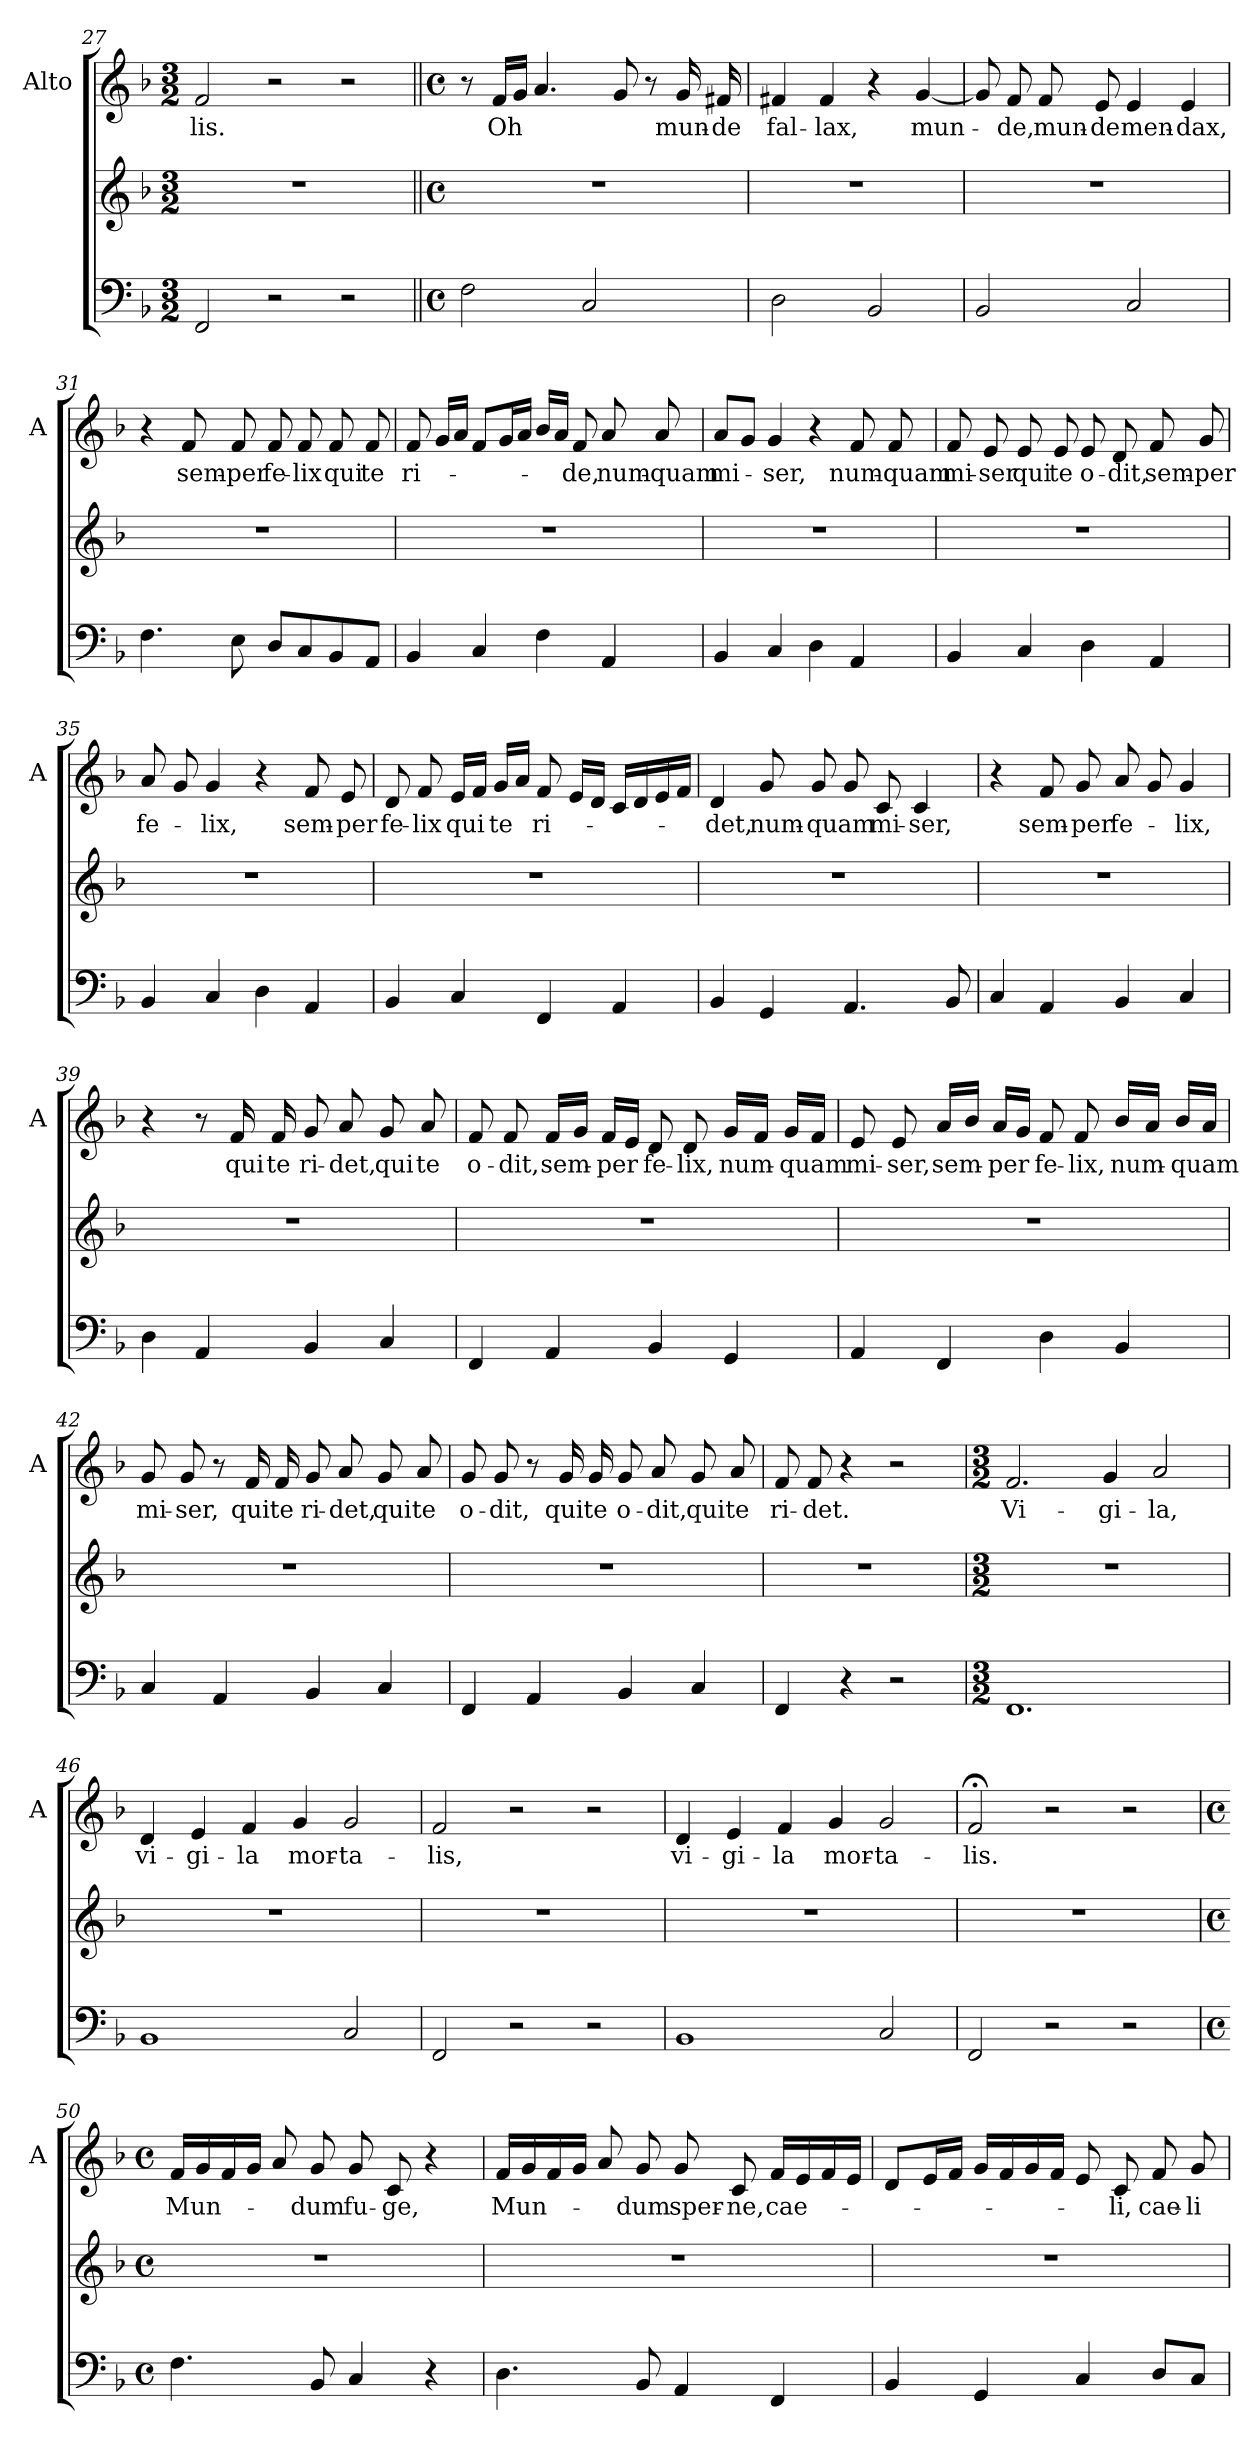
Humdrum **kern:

**kern	**kern	**kern	**text
*part2	*part2	*part1	*part1
*staff3	*staff2	*staff1	*staff1
*	*	*I"Alto	*
*	*	*I'A	*
!!LO:PB:g=z
*clefF4	*clefG2	*clefG2	*
*k[b-]	*k[b-]	*k[b-]	*
*F:	*F:	*F:	*
*M3/2	*M3/2	*M3/2	*
=27	=27	=27	=27
!	!	!	!LO:LY:b
2FF/	1.r	2f/	-lis.
2r	.	2r	.
2r	.	2r	.
=28||	=28||	=28||	=28||
*M4/4	*M4/4	*M4/4	*
*met(c)	*met(c)	*met(c)	*
2F\	1r	8r	.
!	!	!	!LO:LY:b
.	.	16f/LL	Oh
.	.	16g/JJ	.
.	.	4.a/	.
2C/	.	.	.
.	.	8g/	.
.	.	8r	.
!	!	!	!LO:LY:b
.	.	16g/	mun-
!	!	!	!LO:LY:b
.	.	16f#X/	-de
=29	=29	=29	=29
!	!	!	!LO:LY:b
2D\	1r	4f#X/	fal-
!	!	!	!LO:LY:b
.	.	4f#/	-lax,
2BB-/	.	4r	.
!	!	!	!LO:LY:b
.	.	[4g/	mun-
=30	=30	=30	=30
2BB-/	1r	8g/]	.
!	!	!	!LO:LY:b
.	.	8f/	-de,
!	!	!	!LO:LY:b
.	.	8f/	mun-
!	!	!	!LO:LY:b
.	.	8e/	-de
!	!	!	!LO:LY:b
2C/	.	4e/	men-
!	!	!	!LO:LY:b
.	.	4e/	-dax,
!!LO:LB:g=z
=31	=31	=31	=31
4.F\	1r	4r	.
!	!	!	!LO:LY:b
.	.	8f/	sem-
!	!	!	!LO:LY:b
8E\	.	8f/	-per
!	!	!	!LO:LY:b
8D/L	.	8f/	fe-
!	!	!	!LO:LY:b
8C/	.	8f/	-lix
!	!	!	!LO:LY:b
8BB-/	.	8f/	qui
!	!	!	!LO:LY:b
8AA/J	.	8f/	te
=32	=32	=32	=32
!	!	!	!LO:LY:b
4BB-/	1r	8f/	ri-
.	.	16g/LL	.
.	.	16a/JJ	.
4C/	.	8f/L	.
.	.	16g/L	.
.	.	16a/JJ	.
4F\	.	16b-/LL	.
.	.	16a/JJ	.
!	!	!	!LO:LY:b
.	.	8f/	-de,
!	!	!	!LO:LY:b
4AA/	.	8a/	num-
!	!	!	!LO:LY:b
.	.	8a/	-quam
=33	=33	=33	=33
!	!	!	!LO:LY:b
4BB-/	1r	8a/L	mi-
.	.	8g/J	.
!	!	!	!LO:LY:b
4C/	.	4g/	-ser,
4D\	.	4r	.
!	!	!	!LO:LY:b
4AA/	.	8f/	num-
!	!	!	!LO:LY:b
.	.	8f/	-quam
!!LO:LB:g=z
=34	=34	=34	=34
!	!	!	!LO:LY:b
4BB-/	1r	8f/	mi-
!	!	!	!LO:LY:b
.	.	8e/	-ser
!	!	!	!LO:LY:b
4C/	.	8e/	qui
!	!	!	!LO:LY:b
.	.	8e/	te
!	!	!	!LO:LY:b
4D\	.	8e/	o-
!	!	!	!LO:LY:b
.	.	8d/	-dit,
!	!	!	!LO:LY:b
4AA/	.	8f/	sem-
!	!	!	!LO:LY:b
.	.	8g/	-per
=35	=35	=35	=35
!	!	!	!LO:LY:b
4BB-/	1r	8a/	fe-
.	.	8g/	.
!	!	!	!LO:LY:b
4C/	.	4g/	-lix,
4D\	.	4r	.
!	!	!	!LO:LY:b
4AA/	.	8f/	sem-
!	!	!	!LO:LY:b
.	.	8e/	-per
=36	=36	=36	=36
!	!	!	!LO:LY:b
4BB-/	1r	8d/	fe-
!	!	!	!LO:LY:b
.	.	8f/	-lix
!	!	!	!LO:LY:b
4C/	.	16e/LL	qui
.	.	16f/JJ	.
!	!	!	!LO:LY:b
.	.	16g/LL	te
.	.	16a/JJ	.
!	!	!	!LO:LY:b
4FF/	.	8f/	ri-
.	.	16e/LL	.
.	.	16d/JJ	.
4AA/	.	16c/LL	.
.	.	16d/	.
.	.	16e/	.
.	.	16f/JJ	.
!!LO:LB:g=z
=37	=37	=37	=37
!	!	!	!LO:LY:b
4BB-/	1r	4d/	-det,
!	!	!	!LO:LY:b
4GG/	.	8g/	num-
!	!	!	!LO:LY:b
.	.	8g/	-quam
4.AA/	.	8g/	.
!	!	!	!LO:LY:b
.	.	8c/	mi-
!	!	!	!LO:LY:b
.	.	4c/	-ser,
8BB-/	.	.	.
=38	=38	=38	=38
4C/	1r	4r	.
!	!	!	!LO:LY:b
4AA/	.	8f/	sem-
!	!	!	!LO:LY:b
.	.	8g/	-per
!	!	!	!LO:LY:b
4BB-/	.	8a/	fe-
.	.	8g/	.
!	!	!	!LO:LY:b
4C/	.	4g/	-lix,
=39	=39	=39	=39
4D\	1r	4r	.
4AA/	.	8r	.
!	!	!	!LO:LY:b
.	.	16f/	qui
!	!	!	!LO:LY:b
.	.	16f/	te
!	!	!	!LO:LY:b
4BB-/	.	8g/	ri-
!	!	!	!LO:LY:b
.	.	8a/	-det,
!	!	!	!LO:LY:b
4C/	.	8g/	qui
!	!	!	!LO:LY:b
.	.	8a/	te
!!LO:PB:g=z
=40	=40	=40	=40
!	!	!	!LO:LY:b
4FF/	1r	8f/	o-
!	!	!	!LO:LY:b
.	.	8f/	-dit,
!	!	!	!LO:LY:b
4AA/	.	16f/LL	sem-
.	.	16g/JJ	.
!	!	!	!LO:LY:b
.	.	16f/LL	-per
.	.	16e/JJ	.
!	!	!	!LO:LY:b
4BB-/	.	8d/	fe-
!	!	!	!LO:LY:b
.	.	8d/	-lix,
!	!	!	!LO:LY:b
4GG/	.	16g/LL	num-
.	.	16f/JJ	.
!	!	!	!LO:LY:b
.	.	16g/LL	-quam
.	.	16f/JJ	.
=41	=41	=41	=41
!	!	!	!LO:LY:b
4AA/	1r	8e/	mi-
!	!	!	!LO:LY:b
.	.	8e/	-ser,
!	!	!	!LO:LY:b
4FF/	.	16a/LL	sem-
.	.	16b-/JJ	.
!	!	!	!LO:LY:b
.	.	16a/LL	-per
.	.	16g/JJ	.
!	!	!	!LO:LY:b
4D\	.	8f/	fe-
!	!	!	!LO:LY:b
.	.	8f/	-lix,
!	!	!	!LO:LY:b
4BB-/	.	16b-/LL	num-
.	.	16a/JJ	.
!	!	!	!LO:LY:b
.	.	16b-/LL	-quam
.	.	16a/JJ	.
=42	=42	=42	=42
!	!	!	!LO:LY:b
4C/	1r	8g/	mi-
!	!	!	!LO:LY:b
.	.	8g/	-ser,
4AA/	.	8r	.
!	!	!	!LO:LY:b
.	.	16f/	qui
!	!	!	!LO:LY:b
.	.	16f/	te
!	!	!	!LO:LY:b
4BB-/	.	8g/	ri-
!	!	!	!LO:LY:b
.	.	8a/	-det,
!	!	!	!LO:LY:b
4C/	.	8g/	qui
!	!	!	!LO:LY:b
.	.	8a/	te
!!LO:LB:g=z
=43	=43	=43	=43
!	!	!	!LO:LY:b
4FF/	1r	8g/	o-
!	!	!	!LO:LY:b
.	.	8g/	-dit,
4AA/	.	8r	.
!	!	!	!LO:LY:b
.	.	16g/	qui
!	!	!	!LO:LY:b
.	.	16g/	te
!	!	!	!LO:LY:b
4BB-/	.	8g/	o-
!	!	!	!LO:LY:b
.	.	8a/	-dit,
!	!	!	!LO:LY:b
4C/	.	8g/	qui
!	!	!	!LO:LY:b
.	.	8a/	te
=44	=44	=44	=44
!	!	!	!LO:LY:b
4FF/	1r	8f/	ri-
!	!	!	!LO:LY:b
.	.	8f/	-det.
4r	.	4r	.
2r	.	2r	.
=45	=45	=45	=45
*M3/2	*M3/2	*M3/2	*
!	!	!	!LO:LY:b
1.FF	1.r	2.f/	Vi-
!	!	!	!LO:LY:b
.	.	4g/	-gi-
!	!	!	!LO:LY:b
.	.	2a/	-la,
=46	=46	=46	=46
!	!	!	!LO:LY:b
1BB-	1.r	4d/	vi-
!	!	!	!LO:LY:b
.	.	4e/	-gi-
!	!	!	!LO:LY:b
.	.	4f/	-la
!	!	!	!LO:LY:b
.	.	4g/	mor-
!	!	!	!LO:LY:b
2C/	.	2g/	-ta-
=47	=47	=47	=47
!	!	!	!LO:LY:b
2FF/	1.r	2f/	-lis,
2r	.	2r	.
2r	.	2r	.
!!LO:LB:g=z
=48	=48	=48	=48
!	!	!	!LO:LY:b
1BB-	1.r	4d/	vi-
!	!	!	!LO:LY:b
.	.	4e/	-gi-
!	!	!	!LO:LY:b
.	.	4f/	-la
!	!	!	!LO:LY:b
.	.	4g/	mor-
!	!	!	!LO:LY:b
2C/	.	2g/	-ta-
=49	=49	=49	=49
!	!	!	!LO:LY:b
2FF/	1.r	2f;</	-lis.
2r	.	2r	.
2r	.	2r	.
=50	=50	=50	=50
*M4/4	*M4/4	*M4/4	*
*met(c)	*met(c)	*met(c)	*
!	!	!	!LO:LY:b
4.F\	1r	16f/LL	Mun-
.	.	16g/	.
.	.	16f/	.
.	.	16g/JJ	.
.	.	8a/	.
!	!	!	!LO:LY:b
8BB-/	.	8g/	-dum
!	!	!	!LO:LY:b
4C/	.	8g/	fu-
!	!	!	!LO:LY:b
.	.	8c/	-ge,
4r	.	4r	.
=51	=51	=51	=51
!	!	!	!LO:LY:b
4.D\	1r	16f/LL	Mun-
.	.	16g/	.
.	.	16f/	.
.	.	16g/JJ	.
.	.	8a/	.
!	!	!	!LO:LY:b
8BB-/	.	8g/	-dum
!	!	!	!LO:LY:b
4AA/	.	8g/	sper-
!	!	!	!LO:LY:b
.	.	8c/	-ne,
!	!	!	!LO:LY:b
4FF/	.	16f/LL	cae-
.	.	16e/	.
.	.	16f/	.
.	.	16e/JJ	.
!!LO:LB:g=z
=52	=52	=52	=52
4BB-/	1r	8d/L	.
.	.	16e/L	.
.	.	16f/JJ	.
4GG/	.	16g/LL	.
.	.	16f/	.
.	.	16g/	.
.	.	16f/JJ	.
4C/	.	8e/	.
!	!	!	!LO:LY:b
.	.	8c/	-li,
!	!	!	!LO:LY:b
8D/L	.	8f/	cae-
!	!	!	!LO:LY:b
8C/J	.	8g/	-li
=	=	=	=
*-	*-	*-	*-
